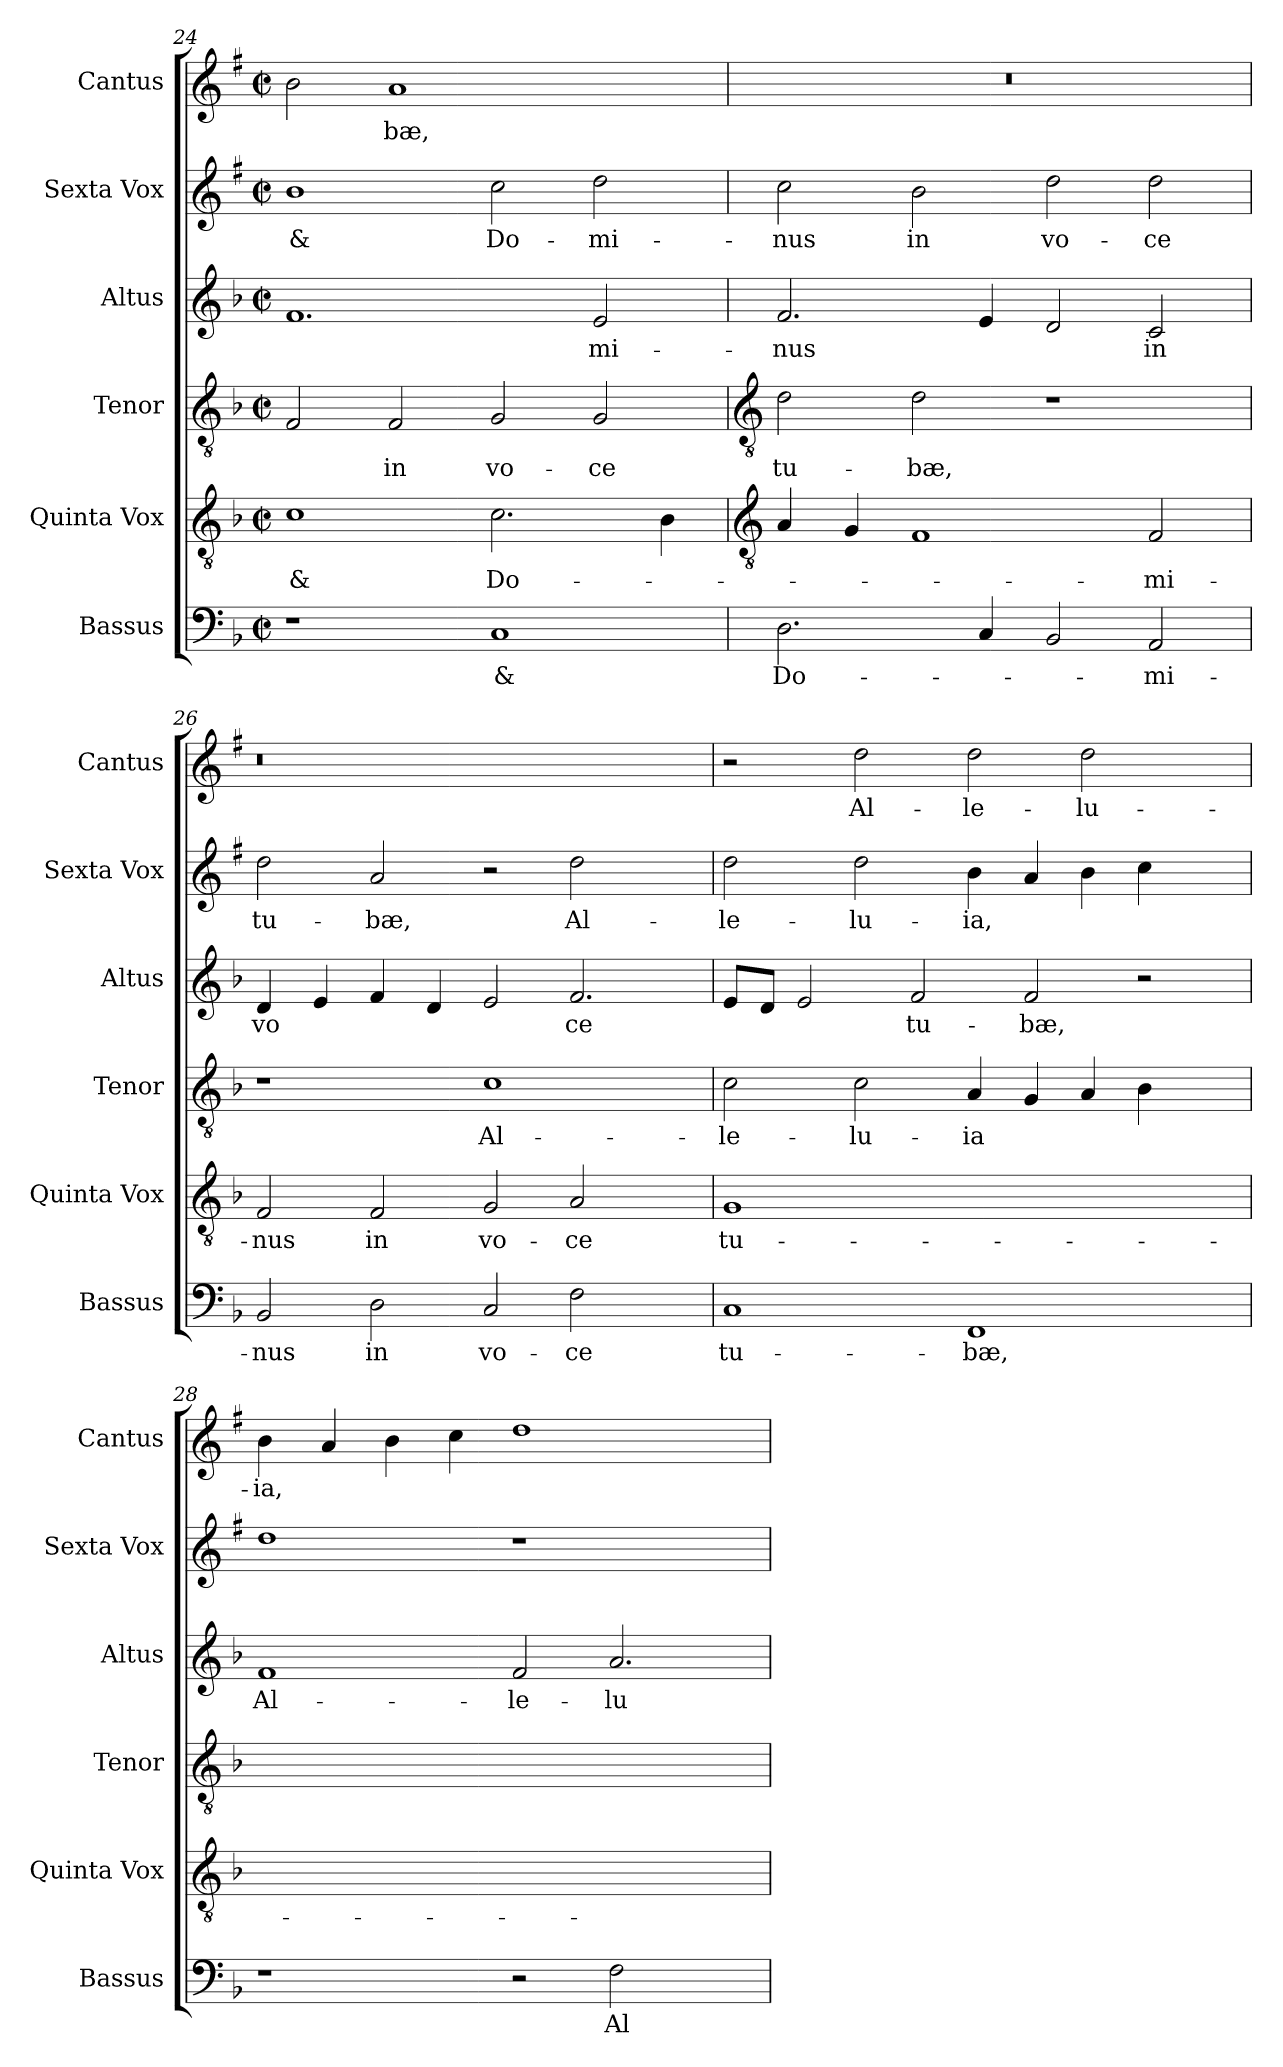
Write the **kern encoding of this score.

**kern	**text	**kern	**text	**kern	**text	**kern	**text	**kern	**text	**kern	**text
*part6	*part6	*part5	*part5	*part4	*part4	*part3	*part3	*part2	*part2	*part1	*part1
*staff6	*staff6	*staff5	*staff5	*staff4	*staff4	*staff3	*staff3	*staff2	*staff2	*staff1	*staff1
*I"Bassus	*	*I"Quinta Vox	*	*I"Tenor	*	*I"Altus	*	*I"Sexta Vox	*	*I"Cantus	*
*I'Bassus	*	*I'Quinta Vox	*	*I'Tenor	*	*I'Altus	*	*I'Sexta Vox	*	*I'Cantus	*
!!LO:LB:g=z
*clefF4	*	*clefGv2	*	*clefGv2	*	*clefG2	*	*clefG2	*	*clefG2	*
*	*	*	*	*	*	*	*	*ITrd1c2	*	*ITrd1c2	*
*k[b-]	*	*k[b-]	*	*k[b-]	*	*k[b-]	*	*k[b-]	*	*k[b-]	*
*F:	*	*F:	*	*F:	*	*F:	*	*F:	*	*F:	*
*M4/2	*	*M4/2	*	*M4/2	*	*M4/2	*	*M4/2	*	*M4/2	*
*met(c|)	*	*met(c|)	*	*met(c|)	*	*met(c|)	*	*met(c|)	*	*met(c|)	*
=24B	=24B	=24B	=24B	=24B	=24B	=24B	=24B	=24B	=24B	=24B	=24B
!	!	!	!LO:LY:b	!	!	!	!	!	!LO:LY:b	!	!
1r	.	1c	&	2F	.	1.f	.	1a	&	2a	.
!	!	!	!	!	!LO:LY:b	!	!	!	!	!	!LO:LY:b
.	.	.	.	2F	in	.	.	.	.	1g	-bæ,
!	!LO:LY:b	!	!LO:LY:b	!	!LO:LY:b	!	!	!	!LO:LY:b	!	!
1C	&	2.c	Do-	2G	vo-	.	.	2b-	Do-	.	.
!	!	!	!	!	!LO:LY:b	!	!LO:LY:b	!	!LO:LY:b	!	!
.	.	.	.	2G	-ce	2e	-mi-	2cc	-mi-	2ryy	.
.	.	4B-	.	.	.	.	.	.	.	.	.
!!LO:LB:g=z
=25	=25	=25	=25	=25	=25	=25	=25	=25	=25	=25	=25
*	*	*clefGv2	*	*clefGv2	*	*	*	*	*	*	*
!	!LO:LY:b	!	!	!	!LO:LY:b	!	!LO:LY:b	!	!LO:LY:b	!	!
2.D	Do-	4A	.	2d	tu-	2.f	-nus	2b-	-nus	0r	.
.	.	4G	.	.	.	.	.	.	.	.	.
!	!	!	!	!	!LO:LY:b	!	!	!	!LO:LY:b	!	!
.	.	1F	.	2d	-bæ,	.	.	2a	in	.	.
4C	.	.	.	.	.	4e	.	.	.	.	.
!	!	!	!	!	!	!	!	!	!LO:LY:b	!	!
2BB-	.	.	.	1r	.	2d	.	2cc	vo-	.	.
!	!LO:LY:b	!	!LO:LY:b	!	!	!	!LO:LY:b	!	!LO:LY:b	!	!
2AA	-mi-	2F	-mi-	.	.	2c	in	2cc	-ce	.	.
=26	=26	=26	=26	=26	=26	=26	=26	=26	=26	=26	=26
!	!LO:LY:b	!	!LO:LY:b	!	!	!	!LO:LY:b	!	!LO:LY:b	!	!
2BB-	-nus	2F	-nus	1r	.	4d	vo	2cc	tu-	0r	.
.	.	.	.	.	.	4e	.	.	.	.	.
!	!LO:LY:b	!	!LO:LY:b	!	!	!	!	!	!LO:LY:b	!	!
2D	in	2F	in	.	.	4f	.	2g	-bæ,	.	.
.	.	.	.	.	.	4d	.	.	.	.	.
!	!LO:LY:b	!	!LO:LY:b	!	!LO:LY:b	!	!	!	!	!	!
2C	vo-	2G	vo-	1c	Al-	2e	.	2r	.	.	.
!	!LO:LY:b	!	!LO:LY:b	!	!	!	!LO:LY:b	!	!LO:LY:b	!	!
2F	-ce	2A	-ce	.	.	2.f	ce	2cc	Al-	.	.
4ryy	.	4ryy	.	4ryy	.	.	.	4ryy	.	4ryy	.
=27	=27	=27	=27	=27	=27	=27	=27	=27	=27	=27	=27
!	!LO:LY:b	!	!LO:LY:b	!	!LO:LY:b	!	!	!	!LO:LY:b	!	!
1C	tu-	1G	tu-	2c	-le-	8eL	.	2cc	-le-	2r	.
.	.	.	.	.	.	8dJ	.	.	.	.	.
.	.	.	.	.	.	2e	.	.	.	.	.
!	!	!	!	!	!LO:LY:b	!	!	!	!LO:LY:b	!	!LO:LY:b
.	.	.	.	2c	-lu-	.	.	2cc	-lu-	2cc	Al-
!	!	!	!	!	!	!	!LO:LY:b	!	!	!	!
.	.	.	.	.	.	2f	tu-	.	.	.	.
!	!LO:LY:b	!	!LO:LY:b	!	!LO:LY:b	!	!	!	!LO:LY:b	!	!LO:LY:b
1FF	-bæ,	[1Fyy	-bæ,	4A	-ia	.	.	4a	-ia,	2cc	-le-
!	!	!	!	!	!	!	!LO:LY:b	!	!	!	!
.	.	.	.	4G	.	2f	-bæ,	4g	.	.	.
!	!	!	!	!	!	!	!	!	!	!	!LO:LY:b
.	.	.	.	4A	.	.	.	4a	.	2cc	-lu-
.	.	.	.	4B-	.	2r	.	4b-	.	.	.
4ryy	.	4ryy	.	4ryy	.	.	.	4ryy	.	4ryy	.
=28	=28	=28	=28	=28	=28	=28	=28	=28	=28	=28	=28
!	!	!	!	!	!	!	!LO:LY:b	!	!	!	!LO:LY:b
1r	.	1.Fyy_	.	[1.cyy	.	1f	Al-	1cc	.	4a	-ia,
.	.	.	.	.	.	.	.	.	.	4g	.
.	.	.	.	.	.	.	.	.	.	4a	.
.	.	.	.	.	.	.	.	.	.	4b-	.
!	!	!	!	!	!	!	!LO:LY:b	!	!	!	!
2r	.	.	.	.	.	2f	-le-	1r	.	1cc	.
!	!LO:LY:b	!	!	!	!	!	!LO:LY:b	!	!	!	!
2F	Al-	2Fyy]	.	2cyy]	.	2.a	-lu-	.	.	.	.
4ryy	.	4ryy	.	4ryy	.	.	.	4ryy	.	4ryy	.
=	=	=	=	=	=	=	=	=	=	=	=
*-	*-	*-	*-	*-	*-	*-	*-	*-	*-	*-	*-
